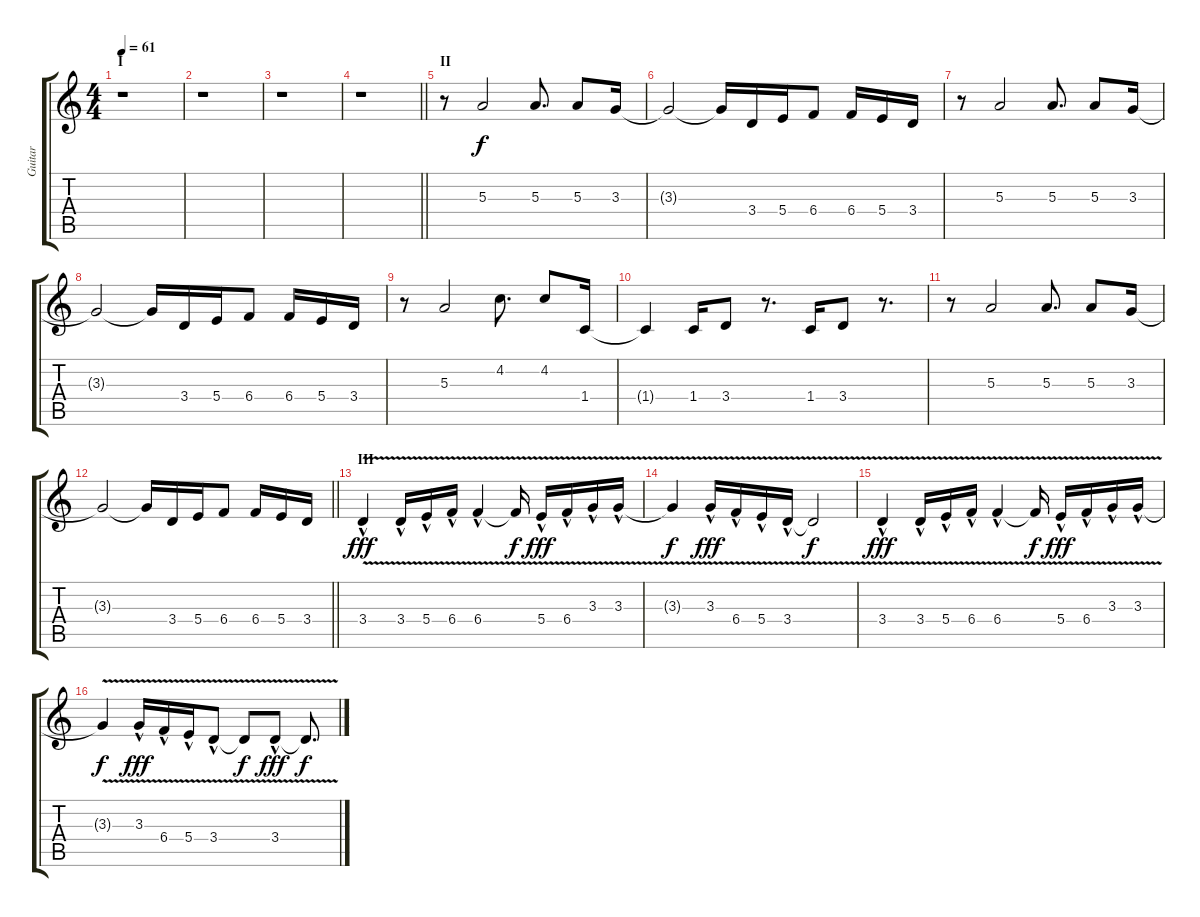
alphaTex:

\track ("Guitar" "Guitar") {instrument acousticguitarsteel}
\staff {score tabs}
\tuning (Db4 Ab3 E3 B2 Gb2 Db2) {hide}
\ts (4 4)
\section ("" "I")
\tempo 61
\clef g2
\ks c
r.1{dy f instrument acousticguitarsteel} |
r.1 |
r.1 |
\barLineRight lightlight
r.1 |
\section ("" "II")
r.8 5.3.2 5.3.8{d} 5.3.8 3.3.16 |
3.3{t}.2 3.3{t}.16 3.4.16 5.4.16 6.4.8 6.4.16 5.4.16 3.4.16 |
r.8 5.3.2 5.3.8{d} 5.3.8 3.3.16 |
3.3{t}.2 3.3{t}.16 3.4.16 5.4.16 6.4.8 6.4.16 5.4.16 3.4.16 |
r.8 5.3.2 4.2.8{d} 4.2.8 1.4.16 |
1.4{t}.4 1.4.16 3.4.8 r.8{d} 1.4.16 3.4.8 r.8{d} |
r.8 5.3.2 5.3.8{d} 5.3.8 3.3.16 |
\barLineRight lightlight
3.3{t}.2 3.3{t}.16 3.4.16 5.4.16 6.4.8 6.4.16 5.4.16 3.4.16 |
\section ("" "III")
3.4{v hac}.4{dy fff} 3.4{v hac}.16 5.4{v hac}.16 6.4{v hac}.16 6.4{v hac}.4 6.4{t}.16{dy f} 5.4{v hac}.16{dy fff} 6.4{v hac}.16 3.3{v hac}.16 3.3{v hac}.16 |
3.3{t}.4{dy f} 3.3{v hac}.16{dy fff} 6.4{v hac}.16 5.4{v hac}.16 3.4{v hac}.16 3.4{t}.2{dy f} |
3.4{v hac}.4{dy fff} 3.4{v hac}.16 5.4{v hac}.16 6.4{v hac}.16 6.4{v hac}.4 6.4{t}.16{dy f} 5.4{v hac}.16{dy fff} 6.4{v hac}.16 3.3{v hac}.16 3.3{v hac}.16 |
3.3{t}.4{dy f} 3.3{v hac}.16{dy fff} 6.4{v hac}.16 5.4{v hac}.16 3.4{v hac}.8 3.4{t}.8{dy f} 3.4{v hac}.8{dy fff} 3.4{t}.8{d dy f}
